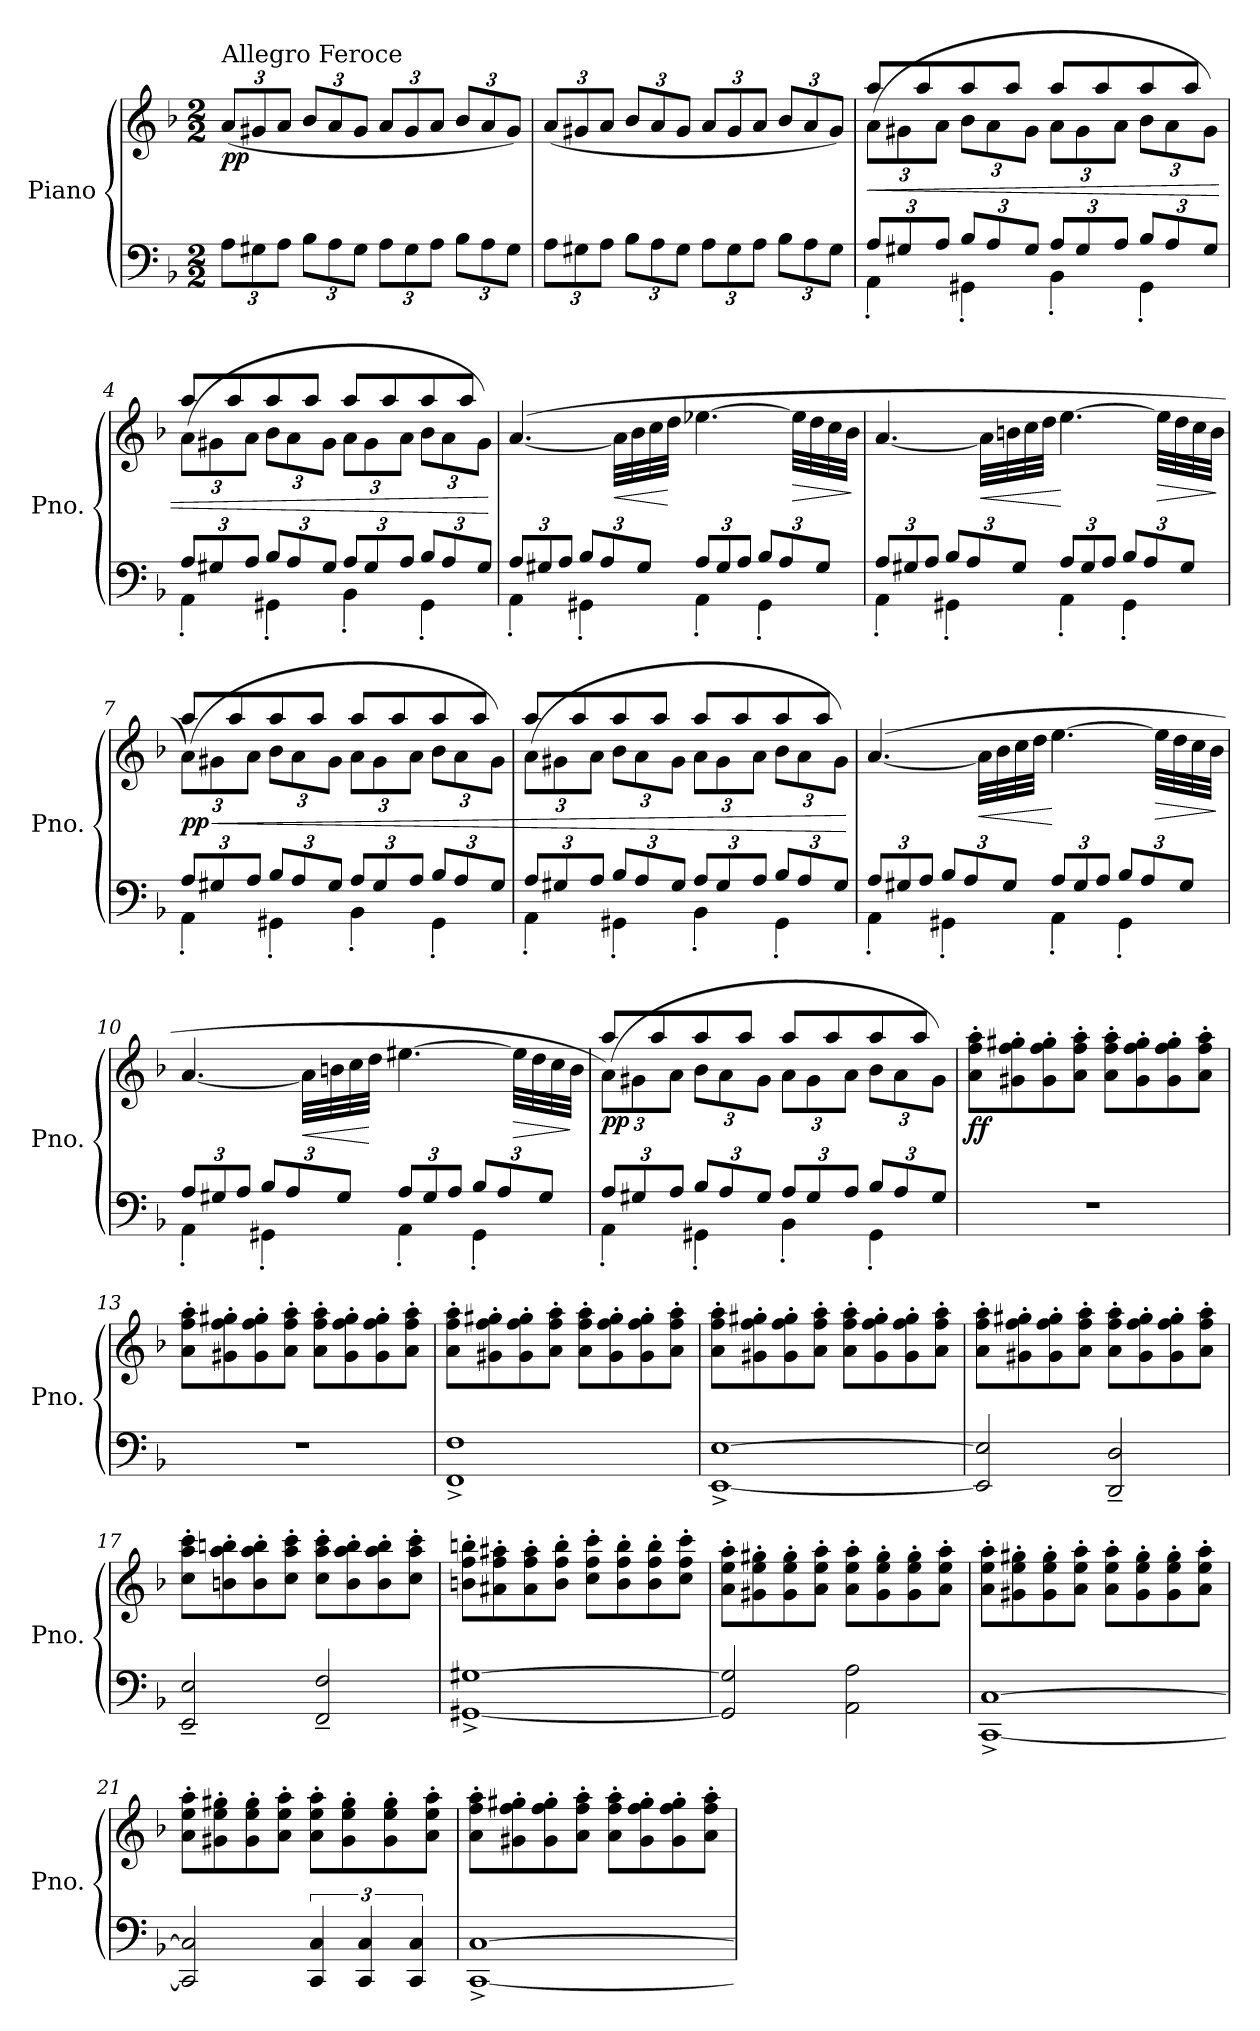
**kern	**kern	**dynam
*part1	*part1	*part1
*staff2	*staff1	*staff1/2
*I"Piano	*	*
*I'Pno.	*	*
*clefF4	*clefG2	*
*k[b-]	*k[b-]	*
*F:	*F:	*
*M2/2	*M2/2	*
*MM200	*MM200	*
*Xbrackettup	*Xbrackettup	*
=1	=1	=1
!	!LO:TX:a:t=Allegro Feroce	!
!	!	!LO:DY:b
12A\L	(12a/L	pp
12G#X\	12g#X/	.
12A\J	12a/J	.
12B-\L	12b-/L	.
12A\	12a/	.
12G#\J	12g#/J	.
12A\L	12a/L	.
12G#\	12g#/	.
12A\J	12a/J	.
12B-\L	12b-/L	.
12A\	12a/	.
12G#\J	12g#/J)	.
=2	=2	=2
12A\L	(12a/L	.
12G#X\	12g#X/	.
12A\J	12a/J	.
12B-\L	12b-/L	.
12A\	12a/	.
12G#\J	12g#/J	.
12A\L	12a/L	.
12G#\	12g#/	.
12A\J	12a/J	.
12B-\L	12b-/L	.
12A\	12a/	.
12G#\J	12g#/J)	.
!!LO:LB:g=z
=3	=3	=3
*^	*	*
!	!	!	!LO:HP:b
*	*	*^	*
12A/L	4AA'\	(12a\L	8aa/L	<
12G#X/	.	12g#X\	.	.
.	.	.	8aa/	.
12A/J	.	12a\J	.	.
12B-/L	4GG#X'\	12b-\L	8aa/	.
12A/	.	12a\	.	.
.	.	.	8aa/J	.
12G#/J	.	12g#\J	.	.
12A/L	4BB-'\	12a\L	8aa/L	.
12G#/	.	12g#\	.	.
.	.	.	8aa/	.
12A/J	.	12a\J	.	.
12B-/L	4GG#'\	12b-\L	8aa/	.
12A/	.	12a\	.	.
.	.	.	8aa/J	.
12G#/J	.	12g#\J)	.	.
=4	=4	=4	=4	=4
12A/L	4AA'\	(12a\L	8aa/L	.
12G#X/	.	12g#X\	.	.
.	.	.	8aa/	.
12A/J	.	12a\J	.	.
12B-/L	4GG#X'\	12b-\L	8aa/	.
12A/	.	12a\	.	.
.	.	.	8aa/J	.
12G#/J	.	12g#\J	.	.
12A/L	4BB-'\	12a\L	8aa/L	.
12G#/	.	12g#\	.	.
.	.	.	8aa/	.
12A/J	.	12a\J	.	.
12B-/L	4GG#'\	12b-\L	8aa/	.
12A/	.	12a\	.	.
.	.	.	8aa/J	.
12G#/J	.	12g#\J)	.	.
*v	*v	*	*	*
*	*v	*v	*
.	.	[
!!LO:LB:g=z
=5	=5	=5
*^	*	*
!	!	!	!LO:DY:b=2
!	!	!	!LO:DY:n=1:a
12A/L	4AA'\	([4.a/	mp p
12G#X/	.	.	.
12A/J	.	.	.
12B-/L	4GG#X'\	.	.
12A/	.	.	.
!	!	!	!LO:HP:b
.	.	32a\LLL]	<
.	.	32b-\	.
12G#/J	.	.	.
.	.	32cc\	.
.	.	32dd\JJJ	[
!	!	!	!LO:DY:n=2:b=2
!	!	!	!LO:DY:n=3:a
12A/L	4AA'\	[4.ee-X\	mp f
12G#/	.	.	.
12A/J	.	.	.
12B-/L	4GG#'\	.	.
12A/	.	.	.
!	!	!	!LO:HP:b
.	.	32ee-\LLL]	>
.	.	32dd\	.
12G#/J	.	.	.
.	.	32cc\	.
.	.	32b-\JJJ	.
*v	*v	*	*
.	.	]
=6	=6	=6
*^	*	*
12A/L	4AA'\	[4.a/	.
12G#X/	.	.	.
12A/J	.	.	.
12B-/L	4GG#X'\	.	.
12A/	.	.	.
!	!	!	!LO:HP:b
.	.	32a\LLL]	<
.	.	32bn\	.
12G#/J	.	.	.
.	.	32cc\	.
.	.	32dd\JJJ	.
!	!	!	!LO:DY:n=1:b=2
!	!	!	!LO:DY:n=2:a
12A/L	4AA'\	[4.ee\	[ mp f
12G#/	.	.	.
12A/J	.	.	.
12B-/L	4GG#'\	.	.
12A/	.	.	.
!	!	!	!LO:HP:b
.	.	32ee\LLL]	>
.	.	32dd\	.
12G#/J	.	.	.
.	.	32cc\	.
.	.	32b\JJJ	.
*v	*v	*	*
.	.	]
!!LO:LB:g=z
=7	=7	=7
*^	*	*
!	!	!	!LO:HP:b
*	*	*^	*
!	!	!	!	!LO:DY:n=1:b
12A/L	4AA'\	(12a\L)	8aa/L	< pp
12G#X/	.	12g#X\	.	.
.	.	.	8aa/	.
12A/J	.	12a\J	.	.
12B-/L	4GG#X'\	12b-\L	8aa/	.
12A/	.	12a\	.	.
.	.	.	8aa/J	.
12G#/J	.	12g#\J	.	.
12A/L	4BB-'\	12a\L	8aa/L	.
12G#/	.	12g#\	.	.
.	.	.	8aa/	.
12A/J	.	12a\J	.	.
12B-/L	4GG#'\	12b-\L	8aa/	.
12A/	.	12a\	.	.
.	.	.	8aa/J	.
12G#/J	.	12g#\J)	.	.
=8	=8	=8	=8	=8
12A/L	4AA'\	(12a\L	8aa/L	.
12G#X/	.	12g#X\	.	.
.	.	.	8aa/	.
12A/J	.	12a\J	.	.
12B-/L	4GG#X'\	12b-\L	8aa/	.
12A/	.	12a\	.	.
.	.	.	8aa/J	.
12G#/J	.	12g#\J	.	.
12A/L	4BB-'\	12a\L	8aa/L	.
12G#/	.	12g#\	.	.
.	.	.	8aa/	.
12A/J	.	12a\J	.	.
12B-/L	4GG#'\	12b-\L	8aa/	.
12A/	.	12a\	.	.
.	.	.	8aa/J	.
12G#/J	.	12g#\J)	.	.
*v	*v	*	*	*
*	*v	*v	*
.	.	[
!!LO:PB:g=z
=9	=9	=9
*^	*	*
!	!	!	!LO:DY:b=2
!	!	!	!LO:DY:n=1:a
12A/L	4AA'\	([4.a/	mp p
12G#X/	.	.	.
12A/J	.	.	.
12B-/L	4GG#X'\	.	.
12A/	.	.	.
!	!	!	!LO:HP:b
.	.	32a\LLL]	<
.	.	32b-\	.
12G#/J	.	.	.
.	.	32cc\	.
.	.	32dd\JJJ	.
!	!	!	!LO:DY:n=2:b=2
!	!	!	!LO:DY:n=3:a
12A/L	4AA'\	[4.ee\	[ mp f
12G#/	.	.	.
12A/J	.	.	.
12B-/L	4GG#'\	.	.
12A/	.	.	.
!	!	!	!LO:HP:b
.	.	32ee\LLL]	>
.	.	32dd\	.
12G#/J	.	.	.
.	.	32cc\	.
.	.	32b-\JJJ	.
*v	*v	*	*
.	.	]
=10	=10	=10
*^	*	*
12A/L	4AA'\	[4.a/	.
12G#X/	.	.	.
12A/J	.	.	.
12B-/L	4GG#X'\	.	.
12A/	.	.	.
!	!	!	!LO:HP:b
.	.	32a\LLL]	<
.	.	32bn\	.
12G#/J	.	.	.
.	.	32cc\	.
.	.	32dd\JJJ	[
!	!	!	!LO:DY:b=2
!	!	!	!LO:DY:n=1:a
12A/L	4AA'\	[4.ee#X\	mp f
12G#/	.	.	.
12A/J	.	.	.
12B-/L	4GG#'\	.	.
12A/	.	.	.
!	!	!	!LO:HP:b
.	.	32ee#\LLL]	>
.	.	32dd\	.
12G#/J	.	.	.
.	.	32cc\	.
.	.	32b\JJJ	]
!!LO:LB:g=z
=11	=11	=11	=11
*	*	*^	*
!	!	!	!	!LO:DY:b
12A/L	4AA'\	(12a\L)	8aa/L	pp
12G#X/	.	12g#X\	.	.
.	.	.	8aa/	.
12A/J	.	12a\J	.	.
12B-/L	4GG#X'\	12b-\L	8aa/	.
12A/	.	12a\	.	.
.	.	.	8aa/J	.
12G#/J	.	12g#\J	.	.
12A/L	4BB-'\	12a\L	8aa/L	.
12G#/	.	12g#\	.	.
.	.	.	8aa/	.
12A/J	.	12a\J	.	.
12B-/L	4GG#'\	12b-\L	8aa/	.
12A/	.	12a\	.	.
.	.	.	8aa/J	.
12G#/J	.	12g#\J)	.	.
*v	*v	*	*	*
*	*v	*v	*
=12	=12	=12
!	!	!LO:DY:b
1r	8a\' 8ff\' 8aa\'L	ff
.	8g#X\' 8ff\' 8gg#X\'	.
.	8g#\' 8ff\' 8gg#\'	.
.	8a\' 8ff\' 8aa\'J	.
.	8a\' 8ff\' 8aa\'L	.
.	8g#\' 8ff\' 8gg#\'	.
.	8g#\' 8ff\' 8gg#\'	.
.	8a\' 8ff\' 8aa\'J	.
=13	=13	=13
1r	8a\' 8ff\' 8aa\'L	.
.	8g#X\' 8ff\' 8gg#X\'	.
.	8g#\' 8ff\' 8gg#\'	.
.	8a\' 8ff\' 8aa\'J	.
.	8a\' 8ff\' 8aa\'L	.
.	8g#\' 8ff\' 8gg#\'	.
.	8g#\' 8ff\' 8gg#\'	.
.	8a\' 8ff\' 8aa\'J	.
!!LO:LB:g=z
=14	=14	=14
!	!	!LO:DY:b=2
!	!	!LO:DY:n=1:a
1FF^ 1F^	8a\' 8ff\' 8aa\'L	fff mf
.	8g#X\' 8ff\' 8gg#X\'	.
.	8g#\' 8ff\' 8gg#\'	.
.	8a\' 8ff\' 8aa\'J	.
.	8a\' 8ff\' 8aa\'L	.
.	8g#\' 8ff\' 8gg#\'	.
.	8g#\' 8ff\' 8gg#\'	.
.	8a\' 8ff\' 8aa\'J	.
=15	=15	=15
[1EE^ [1E^	8a\' 8ff\' 8aa\'L	.
.	8g#X\' 8ff\' 8gg#X\'	.
.	8g#\' 8ff\' 8gg#\'	.
.	8a\' 8ff\' 8aa\'J	.
.	8a\' 8ff\' 8aa\'L	.
.	8g#\' 8ff\' 8gg#\'	.
.	8g#\' 8ff\' 8gg#\'	.
.	8a\' 8ff\' 8aa\'J	.
=16	=16	=16
2EE/] 2E/]	8a\' 8ff\' 8aa\'L	.
.	8g#X\' 8ff\' 8gg#X\'	.
.	8g#\' 8ff\' 8gg#\'	.
.	8a\' 8ff\' 8aa\'J	.
2DD/~ 2D/~	8a\' 8ff\' 8aa\'L	.
.	8g#\' 8ff\' 8gg#\'	.
.	8g#\' 8ff\' 8gg#\'	.
.	8a\' 8ff\' 8aa\'J	.
!!LO:LB:g=z
=17	=17	=17
2EE/~ 2E/~	8cc\' 8aa\' 8ccc\'L	.
.	8bn\' 8aa\' 8bbn\'	.
.	8b\' 8aa\' 8bb\'	.
.	8cc\' 8aa\' 8ccc\'J	.
2FF/~ 2F/~	8cc\' 8aa\' 8ccc\'L	.
.	8b\' 8aa\' 8bb\'	.
.	8b\' 8aa\' 8bb\'	.
.	8cc\' 8aa\' 8ccc\'J	.
=18	=18	=18
[1GG#X^ [1G#X^	8bn\' 8ff\' 8bbn\'L	.
.	8a#X\' 8ff\' 8aa#X\'	.
.	8a#\' 8ff\' 8aa#\'	.
.	8b\' 8ff\' 8bb\'J	.
.	8cc\' 8ff\' 8ccc\'L	.
.	8b\' 8ff\' 8bb\'	.
.	8b\' 8ff\' 8bb\'	.
.	8cc\' 8ff\' 8ccc\'J	.
=19	=19	=19
2GG#/] 2G#/]	8a\' 8ee\' 8aa\'L	.
.	8g#X\' 8ee\' 8gg#X\'	.
.	8g#\' 8ee\' 8gg#\'	.
.	8a\' 8ee\' 8aa\'J	.
2AA\ 2A\	8a\' 8ee\' 8aa\'L	.
.	8g#\' 8ee\' 8gg#\'	.
.	8g#\' 8ee\' 8gg#\'	.
.	8a\' 8ee\' 8aa\'J	.
=20	=20	=20
[1CC^ [1C^	8a\' 8ee\' 8aa\'L	.
.	8g#X\' 8ee\' 8gg#X\'	.
.	8g#\' 8ee\' 8gg#\'	.
.	8a\' 8ee\' 8aa\'J	.
.	8a\' 8ee\' 8aa\'L	.
.	8g#\' 8ee\' 8gg#\'	.
.	8g#\' 8ee\' 8gg#\'	.
.	8a\' 8ee\' 8aa\'J	.
!!LO:LB:g=z
=21	=21	=21
2CC/] 2C/]	8a\' 8ee\' 8aa\'L	.
.	8g#X\' 8ee\' 8gg#X\'	.
.	8g#\' 8ee\' 8gg#\'	.
.	8a\' 8ee\' 8aa\'J	.
*brackettup	*	*
6CC/ 6C/	8a\' 8ee\' 8aa\'L	.
.	8g#\' 8ee\' 8gg#\'	.
6CC/ 6C/	.	.
.	8g#\' 8ee\' 8gg#\'	.
6CC/ 6C/	.	.
.	8a\' 8ee\' 8aa\'J	.
=22	=22	=22
[1CC^ [1C^	8a\' 8ff\' 8aa\'L	.
.	8g#X\' 8ff\' 8gg#X\'	.
.	8g#\' 8ff\' 8gg#\'	.
.	8a\' 8ff\' 8aa\'J	.
.	8a\' 8ff\' 8aa\'L	.
.	8g#\' 8ff\' 8gg#\'	.
.	8g#\' 8ff\' 8gg#\'	.
.	8a\' 8ff\' 8aa\'J	.
=	=	=
*-	*-	*-
